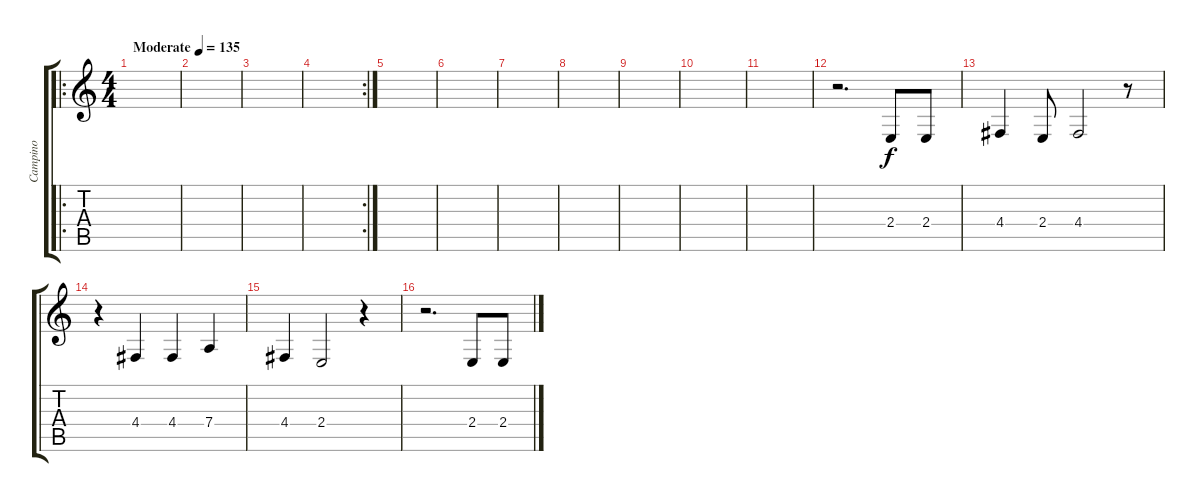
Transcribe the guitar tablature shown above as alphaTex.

\track ("Campino" "Campino") {instrument violin}
\staff {score tabs}
\tuning (E4 B3 G3 D3 A2 E2) {hide}
\ro
\ts (4 4)
\tempo (135 "Moderate")
\clef g2
\ks c
|
|
|
\rc 2
|
|
|
|
|
|
|
|
r.2{d} 2.4.8 2.4.8 |
4.4.4 2.4.8 4.4.2 r.8 |
r.4 4.4.4 4.4.4 7.4.4 |
4.4.4 2.4.2 r.4 |
r.2{d} 2.4.8 2.4.8
